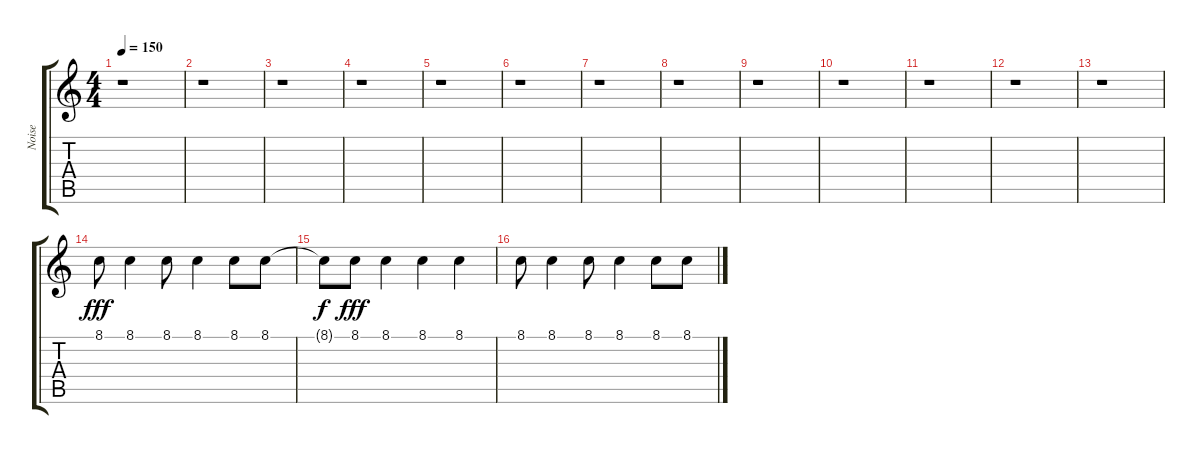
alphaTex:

\track ("Noise" "Noise") {instrument oboe}
\staff {score tabs}
\tuning (E4 B3 G3 D3 A2 E2) {hide}
\ts (4 4)
\tempo 150
\clef g2
\ks c
r.1{dy fff} |
r.1 |
r.1 |
r.1 |
r.1 |
r.1 |
r.1 |
r.1 |
r.1 |
r.1 |
r.1 |
r.1 |
r.1 |
8.1.8 8.1.4 8.1.8 8.1.4 8.1.8 8.1.8 |
8.1{t}.8{dy f} 8.1.8{dy fff} 8.1.4 8.1.4 8.1.4 |
8.1.8 8.1.4 8.1.8 8.1.4 8.1.8 8.1.8
